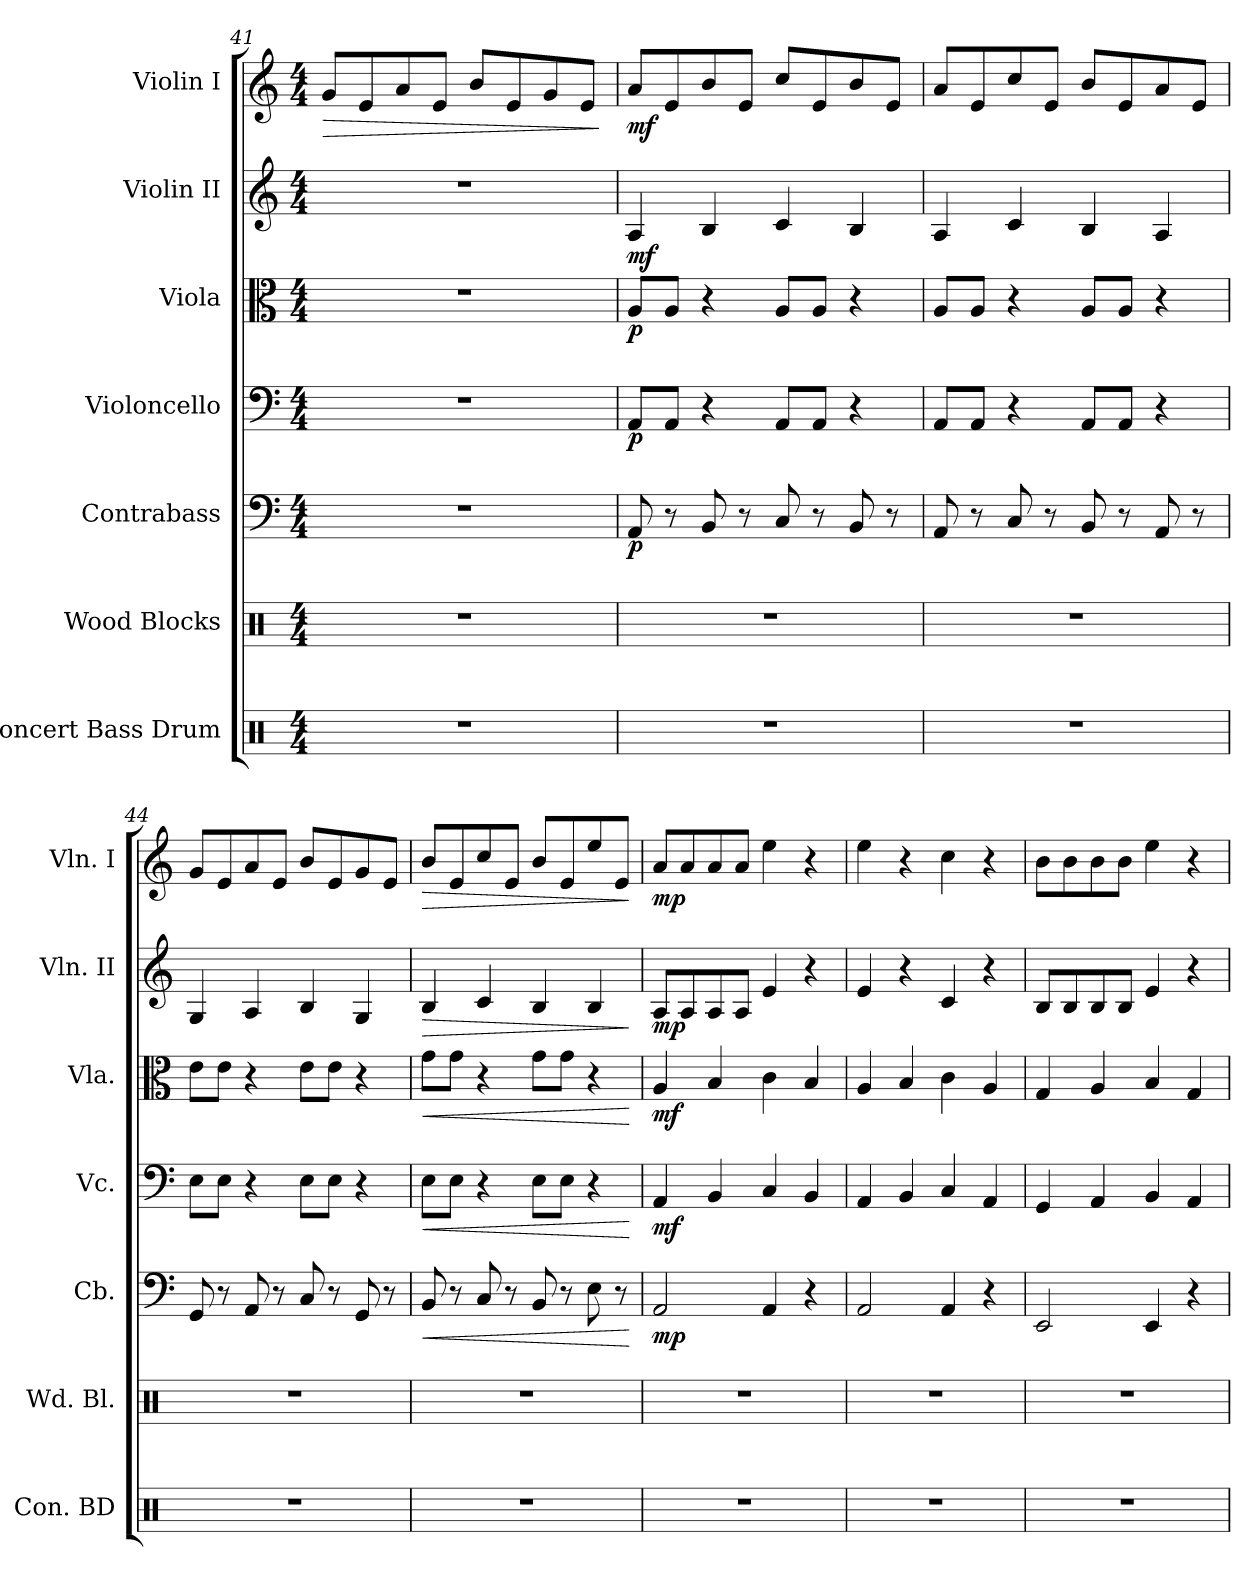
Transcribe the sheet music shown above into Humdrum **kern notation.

**kern	**kern	**kern	**dynam	**kern	**dynam	**kern	**dynam	**kern	**dynam	**kern	**dynam
*part7	*part6	*part5	*part5	*part4	*part4	*part3	*part3	*part2	*part2	*part1	*part1
*staff7	*staff6	*staff5	*staff5	*staff4	*staff4	*staff3	*staff3	*staff2	*staff2	*staff1	*staff1
*I"Concert Bass Drum	*I"Wood Blocks	*I"Contrabass	*	*I"Violoncello	*	*I"Viola	*	*I"Violin II	*	*I"Violin I	*
*I'Con. BD	*I'Wd. Bl.	*I'Cb.	*	*I'Vc.	*	*I'Vla.	*	*I'Vln. II	*	*I'Vln. I	*
*clefX	*clefX	*clefF4	*	*clefF4	*	*clefC3	*	*clefG2	*	*clefG2	*
*	*	*ITrd7c12	*	*	*	*	*	*	*	*	*
*k[]	*k[]	*k[]	*	*k[]	*	*k[]	*	*k[]	*	*k[]	*
*M4/4	*M4/4	*M4/4	*	*M4/4	*	*M4/4	*	*M4/4	*	*M4/4	*
=41	=41	=41	=41	=41	=41	=41	=41	=41	=41	=41	=41
!	!	!	!	!	!	!	!	!	!	!	!LO:HP:b
1r	1r	1r	.	1r	.	1r	.	1r	.	8g/L	>
.	.	.	.	.	.	.	.	.	.	8e/	.
.	.	.	.	.	.	.	.	.	.	8a/	.
.	.	.	.	.	.	.	.	.	.	8e/J	.
.	.	.	.	.	.	.	.	.	.	8b/L	.
.	.	.	.	.	.	.	.	.	.	8e/	.
.	.	.	.	.	.	.	.	.	.	8g/	.
.	.	.	.	.	.	.	.	.	.	8e/J	.
.	.	.	.	.	.	.	.	.	.	.	]
!!LO:LB:g=z
=42	=42	=42	=42	=42	=42	=42	=42	=42	=42	=42	=42
!	!	!	!LO:DY:b	!	!LO:DY:b	!	!LO:DY:b	!	!LO:DY:b	!	!LO:DY:b
1r	1r	8AAA/	p	8AA/L	p	8A/L	p	4A/	mf	8a/L	mf
.	.	8r	.	8AA/J	.	8A/J	.	.	.	8e/	.
.	.	8BBB/	.	4r	.	4r	.	4B/	.	8b/	.
.	.	8r	.	.	.	.	.	.	.	8e/J	.
.	.	8CC/	.	8AA/L	.	8A/L	.	4c/	.	8cc/L	.
.	.	8r	.	8AA/J	.	8A/J	.	.	.	8e/	.
.	.	8BBB/	.	4r	.	4r	.	4B/	.	8b/	.
.	.	8r	.	.	.	.	.	.	.	8e/J	.
=43	=43	=43	=43	=43	=43	=43	=43	=43	=43	=43	=43
1r	1r	8AAA/	.	8AA/L	.	8A/L	.	4A/	.	8a/L	.
.	.	8r	.	8AA/J	.	8A/J	.	.	.	8e/	.
.	.	8CC/	.	4r	.	4r	.	4c/	.	8cc/	.
.	.	8r	.	.	.	.	.	.	.	8e/J	.
.	.	8BBB/	.	8AA/L	.	8A/L	.	4B/	.	8b/L	.
.	.	8r	.	8AA/J	.	8A/J	.	.	.	8e/	.
.	.	8AAA/	.	4r	.	4r	.	4A/	.	8a/	.
.	.	8r	.	.	.	.	.	.	.	8e/J	.
=44	=44	=44	=44	=44	=44	=44	=44	=44	=44	=44	=44
1r	1r	8GGG/	.	8E\L	.	8e\L	.	4G/	.	8g/L	.
.	.	8r	.	8E\J	.	8e\J	.	.	.	8e/	.
.	.	8AAA/	.	4r	.	4r	.	4A/	.	8a/	.
.	.	8r	.	.	.	.	.	.	.	8e/J	.
.	.	8CC/	.	8E\L	.	8e\L	.	4B/	.	8b/L	.
.	.	8r	.	8E\J	.	8e\J	.	.	.	8e/	.
.	.	8GGG/	.	4r	.	4r	.	4G/	.	8g/	.
.	.	8r	.	.	.	.	.	.	.	8e/J	.
=45	=45	=45	=45	=45	=45	=45	=45	=45	=45	=45	=45
!	!	!	!LO:HP:b	!	!LO:HP:b	!	!LO:HP:b	!	!LO:HP:b	!	!LO:HP:b
1r	1r	8BBB/	<	8E\L	<	8g\L	<	4B/	>	8b/L	>
.	.	8r	.	8E\J	.	8g\J	.	.	.	8e/	.
.	.	8CC/	.	4r	.	4r	.	4c/	.	8cc/	.
.	.	8r	.	.	.	.	.	.	.	8e/J	.
.	.	8BBB/	.	8E\L	.	8g\L	.	4B/	.	8b/L	.
.	.	8r	.	8E\J	.	8g\J	.	.	.	8e/	.
.	.	8EE\	.	4r	.	4r	.	4B/	.	8ee/	.
.	.	8r	.	.	.	.	.	.	.	8e/J	.
.	.	.	[	.	[	.	[	.	]	.	]
!!LO:PB:g=z
=46	=46	=46	=46	=46	=46	=46	=46	=46	=46	=46	=46
!	!	!	!LO:DY:b	!	!LO:DY:b	!	!LO:DY:b	!	!LO:DY:b	!	!LO:DY:b
1r	1r	2AAA/	mp	4AA/	mf	4A/	mf	8A/L	mp	8a/L	mp
.	.	.	.	.	.	.	.	8A/	.	8a/	.
.	.	.	.	4BB/	.	4B/	.	8A/	.	8a/	.
.	.	.	.	.	.	.	.	8A/J	.	8a/J	.
.	.	4AAA/	.	4C/	.	4c\	.	4e/	.	4ee\	.
.	.	4r	.	4BB/	.	4B/	.	4r	.	4r	.
=47	=47	=47	=47	=47	=47	=47	=47	=47	=47	=47	=47
1r	1r	2AAA/	.	4AA/	.	4A/	.	4e/	.	4ee\	.
.	.	.	.	4BB/	.	4B/	.	4r	.	4r	.
.	.	4AAA/	.	4C/	.	4c\	.	4c/	.	4cc\	.
.	.	4r	.	4AA/	.	4A/	.	4r	.	4r	.
=48	=48	=48	=48	=48	=48	=48	=48	=48	=48	=48	=48
1r	1r	2EEE/	.	4GG/	.	4G/	.	8B/L	.	8b\L	.
.	.	.	.	.	.	.	.	8B/	.	8b\	.
.	.	.	.	4AA/	.	4A/	.	8B/	.	8b\	.
.	.	.	.	.	.	.	.	8B/J	.	8b\J	.
.	.	4EEE/	.	4BB/	.	4B/	.	4e/	.	4ee\	.
.	.	4r	.	4AA/	.	4G/	.	4r	.	4r	.
=	=	=	=	=	=	=	=	=	=	=	=
*-	*-	*-	*-	*-	*-	*-	*-	*-	*-	*-	*-
